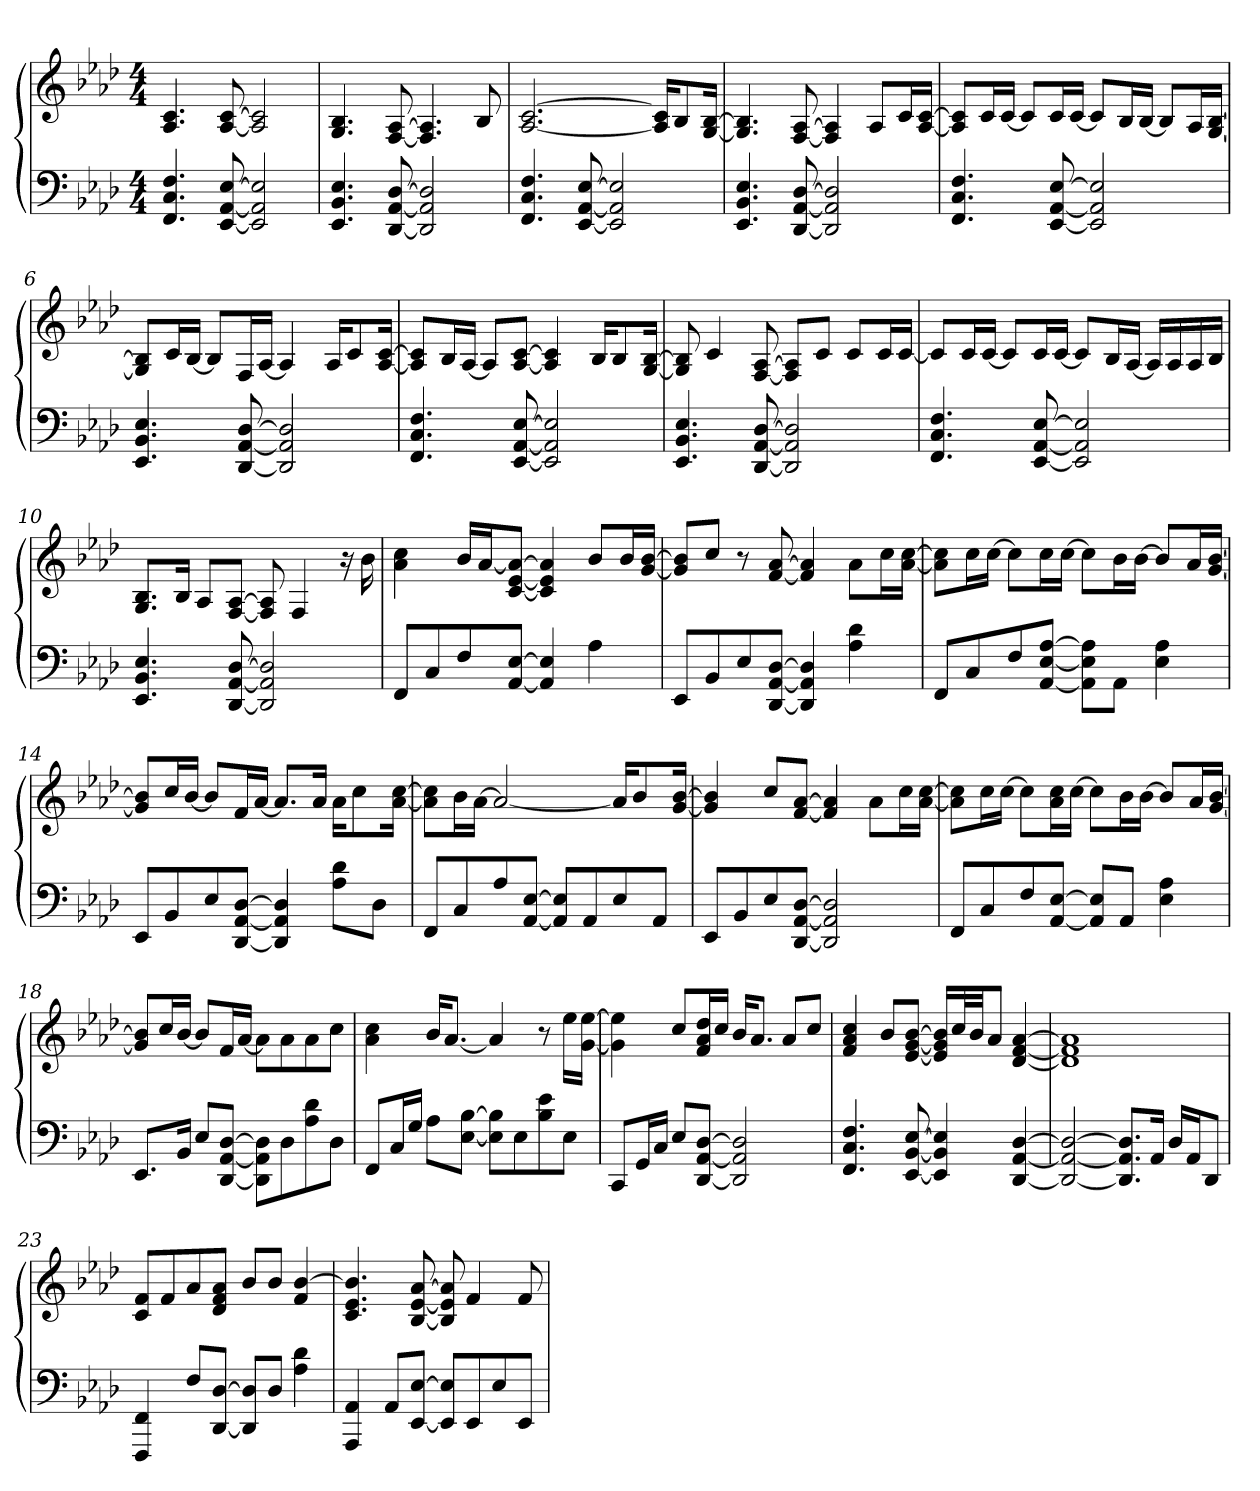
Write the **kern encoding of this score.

**kern	**kern	**dynam
*part1	*part1	*part1
*staff2	*staff1	*staff1/2
*clefF4	*clefG2	*
*k[b-e-a-d-]	*k[b-e-a-d-]	*
*M4/4	*M4/4	*
=1	=1	=1
!	!	!LO:DY:a
4.FF/ 4.C/ 4.F/	4.A-/ 4.c/	M.M. = 79
[8EE-/ [8AA-/ [8E-/	[8A-/ [8c/	.
2EE-]/ 2AA-]/ 2E-]/	2A-]/ 2c]/	.
=2	=2	=2
4.EE-/ 4.BB-/ 4.E-/	4.G/ 4.B-/	.
[8DD-/ [8AA-/ [8D-/	[8F/ [8A-/	.
2DD-]/ 2AA-]/ 2D-]/	4.F]/ 4.A-]/	.
.	8B-/	.
=3	=3	=3
4.FF/ 4.C/ 4.F/	[2.A-/ [2.c/	.
[8EE-/ [8AA-/ [8E-/	.	.
2EE-]/ 2AA-]/ 2E-]/	.	.
.	16A-]/ 16c]/KL	.
.	8B-/	.
.	[16G/ [16B-/Jk	.
=4	=4	=4
4.EE-/ 4.BB-/ 4.E-/	4.G]/ 4.B-]/	.
[8DD-/ [8AA-/ [8D-/	[8F/ [8A-/	.
2DD-]/ 2AA-]/ 2D-]/	4F]/ 4A-]/	.
.	8A-/L	.
.	16c/L	.
.	[16A-/ [16c/JJ	.
!!LO:LB:g=z
=5	=5	=5
4.FF/ 4.C/ 4.F/	8A-]/ 8c]/L	.
.	16c/L	.
.	[16c/JJ	.
.	8c/L]	.
[8EE-/ [8AA-/ [8E-/	16c/L	.
.	[16c/JJ	.
2EE-]/ 2AA-]/ 2E-]/	8c/L]	.
.	16B-/L	.
.	[16B-/JJ	.
.	8B-/L]	.
.	16A-/L	.
.	[16G/ [16B-/JJ	.
=6	=6	=6
4.EE-/ 4.BB-/ 4.E-/	8G]/ 8B-]/L	.
.	16c/L	.
.	[16B-/JJ	.
.	8B-/L]	.
[8DD-/ [8AA-/ [8D-/	16F/L	.
.	[16A-/JJ	.
2DD-]/ 2AA-]/ 2D-]/	4A-/]	.
.	16A-/KL	.
.	8c/	.
.	[16A-/ [16c/Jk	.
!!LO:LB:g=z
=7	=7	=7
4.FF/ 4.C/ 4.F/	8A-]/ 8c]/L	.
.	16B-/L	.
.	[16A-/JJ	.
.	8A-/L]	.
[8EE-/ [8AA-/ [8E-/	[8A-/ [8c/J	.
2EE-]/ 2AA-]/ 2E-]/	4A-]/ 4c]/	.
.	16B-/KL	.
.	8B-/	.
.	[16G/ [16B-/Jk	.
=8	=8	=8
4.EE-/ 4.BB-/ 4.E-/	8G]/ 8B-]/	.
.	4c/	.
[8DD-/ [8AA-/ [8D-/	[8F/ [8A-/	.
2DD-]/ 2AA-]/ 2D-]/	8F]/ 8A-]/L	.
.	8c/J	.
.	8c/L	.
.	16c/L	.
.	[16c/JJ	.
!!LO:LB:g=z
=9	=9	=9
4.FF/ 4.C/ 4.F/	8c/L]	.
.	16c/L	.
.	[16c/JJ	.
.	8c/L]	.
[8EE-/ [8AA-/ [8E-/	16c/L	.
.	[16c/JJ	.
2EE-]/ 2AA-]/ 2E-]/	8c/L]	.
.	16B-/L	.
.	[16A-/JJ	.
.	16A-/LL]	.
.	16A-/	.
.	16A-/	.
.	16B-/JJ	.
=10	=10	=10
4.EE-/ 4.BB-/ 4.E-/	8.G/ 8.B-/L	.
.	16B-/Jk	.
.	8A-/L	.
[8DD-/ [8AA-/ [8D-/	[8F/ [8A-/J	.
2DD-]/ 2AA-]/ 2D-]/	8F]/ 8A-]/	.
.	4F/	.
.	16r	.
.	16b-\	.
!!LO:LB:g=z
=11	=11	=11
8FF/L	4a-\ 4cc\	.
8C/	.	.
8F/	16b-/LL	.
.	[16a-/J	.
[8AA-/ [8E-/J	[8c/ [8e-/ 8a-_/J	.
4AA-]/ 4E-]/	4c]/ 4e-]/ 4a-]/	.
4A-\	8b-/L	.
.	16b-/L	.
.	[16g/ [16b-/JJ	.
=12	=12	=12
8EE-/L	8g]/ 8b-]/L	.
8BB-/	8cc/J	.
8E-/	8r	.
[8DD-/ [8AA-/ [8D-/J	[8f/ [8a-/	.
4DD-]/ 4AA-]/ 4D-]/	4f]/ 4a-]/	.
4A-\ 4d-\	8a-\L	.
.	16cc\L	.
.	[16a-\ [16cc\JJ	.
!!LO:PB:g=z
=13	=13	=13
8FF/L	8a-]\ 8cc]\L	.
8C/	16cc\L	.
.	[16cc\JJ	.
8F/	8cc\L]	.
[8AA-/ [8E-/ [8A-/J	16cc\L	.
.	[16cc\JJ	.
8AA-]\ 8E-]\ 8A-]\L	8cc\L]	.
8AA-\J	16b-\L	.
.	[16b-\JJ	.
4E-\ 4A-\	8b-/L]	.
.	16a-/L	.
.	[16g/ [16b-/JJ	.
=14	=14	=14
8EE-/L	8g]/ 8b-]/L	.
8BB-/	16cc/L	.
.	[16b-/JJ	.
8E-/	8b-/L]	.
[8DD-/ [8AA-/ [8D-/J	16f/L	.
.	[16a-/JJ	.
4DD-]/ 4AA-]/ 4D-]/	8.a-/L]	.
.	16a-/Jk	.
8A-\ 8d-\L	16a-\KL	.
.	8cc\	.
8D-\J	.	.
.	[16a-\ [16cc\Jk	.
!!LO:LB:g=z
=15	=15	=15
8FF/L	8a-]\ 8cc]\L	.
8C/	16b-\L	.
.	[16a-\JJ	.
8A-/	2a-/_	.
[8AA-/ [8E-/J	.	.
8AA-]/ 8E-]/L	.	.
8AA-/	.	.
8E-/	16a-/KL]	.
.	8b-/	.
8AA-/J	.	.
.	[16g/ [16b-/Jk	.
=16	=16	=16
8EE-/L	4g]/ 4b-]/	.
8BB-/	.	.
8E-/	8cc/L	.
[8DD-/ [8AA-/ [8D-/J	[8f/ [8a-/J	.
2DD-]/ 2AA-]/ 2D-]/	4f]/ 4a-]/	.
.	8a-\L	.
.	16cc\L	.
.	[16a-\ [16cc\JJ	.
!!LO:LB:g=z
=17	=17	=17
8FF/L	8a-]\ 8cc]\L	.
8C/	16cc\L	.
.	[16cc\JJ	.
8F/	8cc\L]	.
[8AA-/ [8E-/J	16a-\ 16cc\L	.
.	[16cc\JJ	.
8AA-]/ 8E-]/L	8cc\L]	.
8AA-/J	16b-\L	.
.	[16b-\JJ	.
4E-\ 4A-\	8b-/L]	.
.	16a-/L	.
.	[16g/ [16b-/JJ	.
=18	=18	=18
8.EE-/L	8g]/ 8b-]/L	.
.	16cc/L	.
16BB-/Jk	[16b-/JJ	.
8E-/L	8b-/L]	.
[8DD-/ [8AA-/ [8D-/J	16f/L	.
.	[16a-/JJ	.
8DD-]\ 8AA-]\ 8D-]\L	8a-\L]	.
8D-\	8a-\	.
8A-\ 8d-\	8a-\	.
8D-\J	8cc\J	.
!!LO:LB:g=z
=19	=19	=19
8FF/L	4a-\ 4cc\	.
16C/L	.	.
16G/JJ	.	.
8A-\L	16b-/KL	.
.	[8.a-/J	.
[8E-\ [8B-\J	.	.
8E-]\ 8B-]\L	4a-/]	.
8E-\	.	.
8B-\ 8e-\	8r	.
8E-\J	16ee-\LL	.
.	[16g\ [16ee-\JJ	.
=20	=20	=20
8CC/L	4g]\ 4ee-]\	.
16GG/L	.	.
16C/JJ	.	.
8E-/L	8cc/L	.
[8DD-/ [8AA-/ [8D-/J	16f/ 16a-/ 16dd-/L	.
.	16cc/JJ	.
2DD-]/ 2AA-]/ 2D-]/	16b-/KL	.
.	8.a-/J	.
.	8a-/L	.
.	8cc/J	.
!!LO:LB:g=z
=21	=21	=21
4.FF/ 4.C/ 4.F/	4f/ 4a-/ 4cc/	.
.	8b-/L	.
[8EE-/ [8BB-/ [8E-/	[8e-/ [8g/ [8b-/J	.
4EE-]/ 4BB-]/ 4E-]/	16e-]/ 16g]/ 16b-]/LL	.
.	32cc/L	.
.	32b-/JJ	.
.	8a-/J	.
[4DD-/ [4AA-/ [4D-/	[4d-/ [4f/ [4a-/	.
=22	=22	=22
2DD-_/ 2AA-_/ 2D-_/	1d-] 1f] 1a-]	.
8.DD-]/ 8.AA-]/ 8.D-]/L	.	.
16AA-/Jk	.	.
16D-/LL	.	.
16AA-/J	.	.
8DD-/J	.	.
=23	=23	=23
4FFF/ 4FF/	8c/ 8f/L	.
.	8f/	.
8F/L	8a-/	.
[8DD-/ [8D-/J	8d-/ 8f/ 8a-/J	.
8DD-]/ 8D-]/L	8b-/L	.
8D-/J	8b-/J	.
4A-\ 4d-\	4f/ [4b-/	.
!!LO:LB:g=z
=24	=24	=24
4AAA-/ 4AA-/	4.c/ 4.e-/ 4.b-]/	.
8AA-/L	.	.
[8EE-/ [8E-/J	[8B-/ [8e-/ [8a-/	.
8EE-]/ 8E-]/L	8B-]/ 8e-]/ 8a-]/	.
8EE-/	4f/	.
8E-/	.	.
8EE-/J	8f/	.
=	=	=
*-	*-	*-
